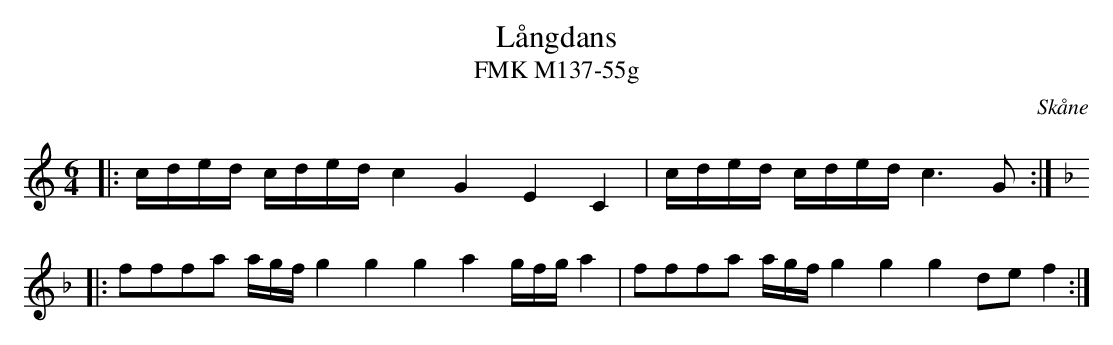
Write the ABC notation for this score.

X:1
T:Långdans
T:FMK M137-55g
O:Skåne
M:6/4
L:1/16
K:C
|: cded cded c4 G4 E4 C4 |cded cded c4>G4 :|
|:[K:F] f2f2f2a2 agf g4 g4 g4 a4 gfg a4 | f2f2f2a2 agf g4 g4 g4 d2e2 f4  :|
